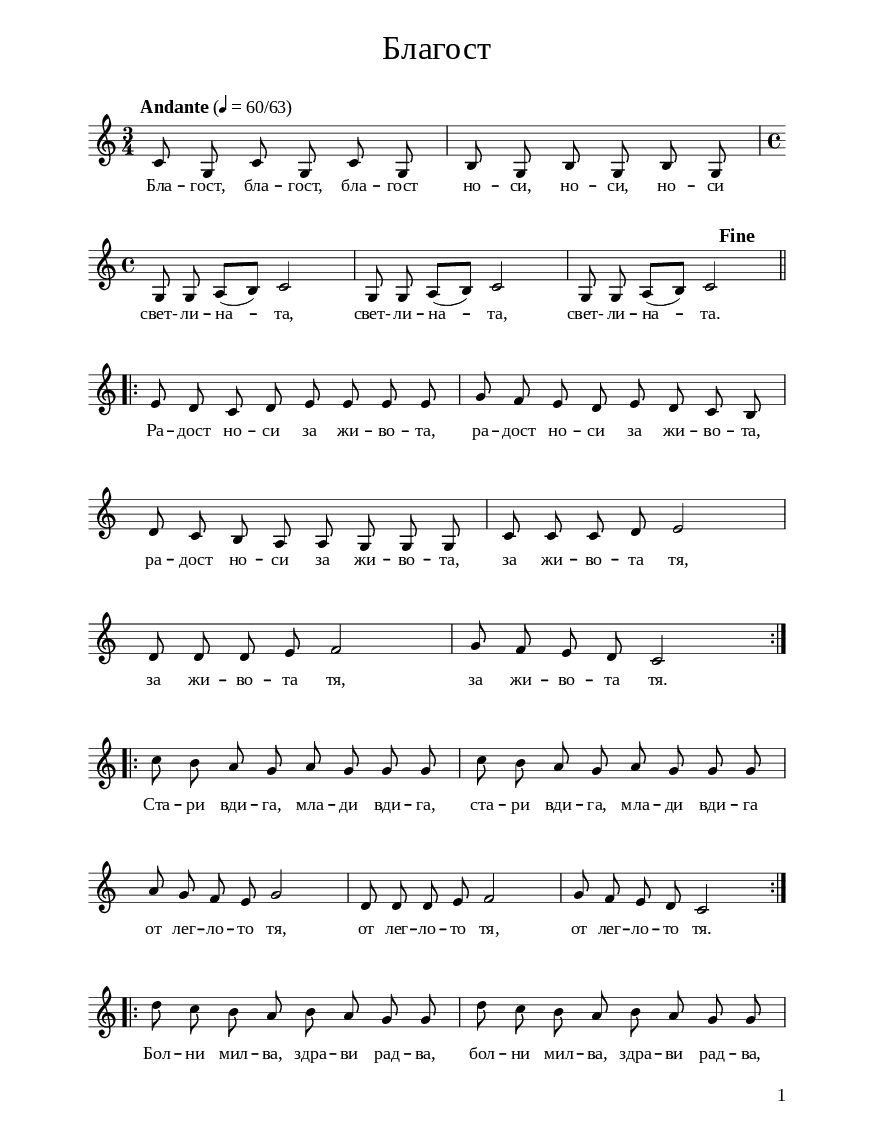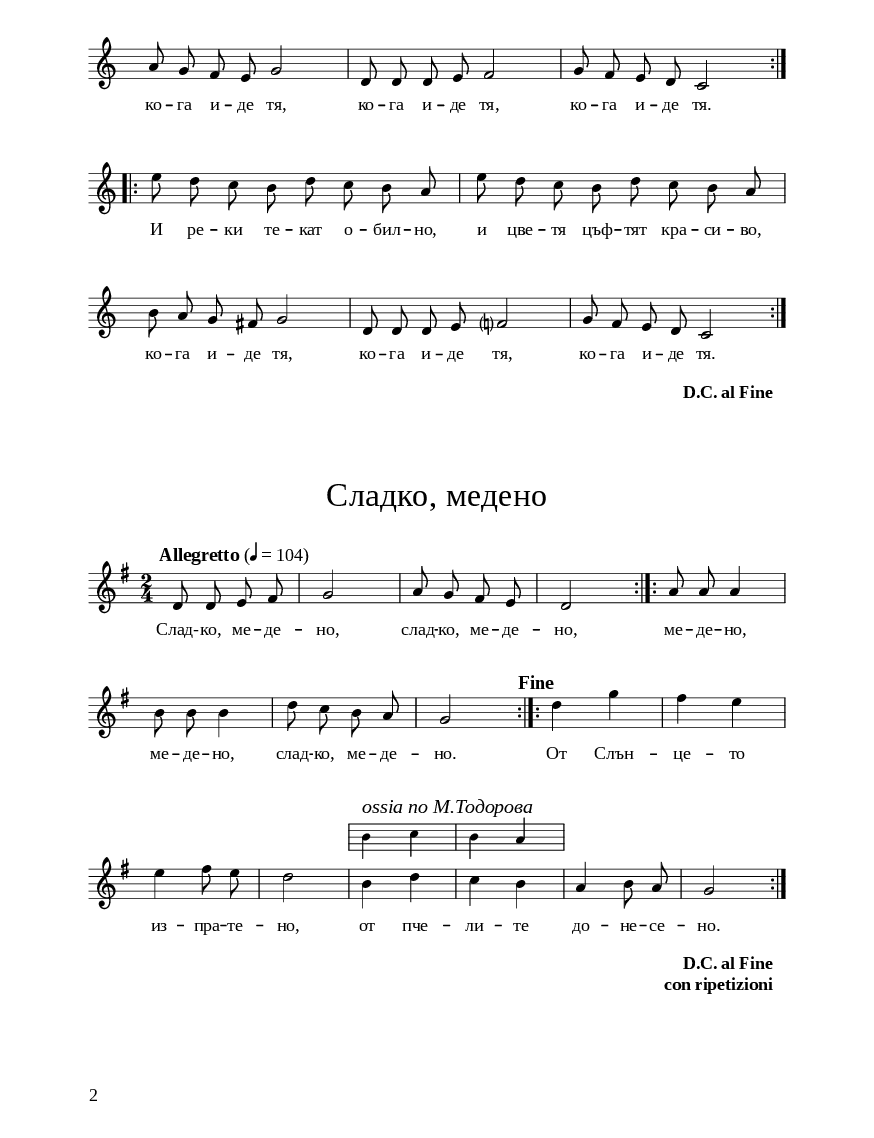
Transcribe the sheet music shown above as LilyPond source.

\version "2.24.3"

% include paper part and global functions
\include "include/globals.ily"

\bookpart {
  \label #'ref072
  \tocItem \markup "Благост"
  \include "include/bookpart-paper.ily"
  \score {
    \include "include/score-layout.ily"

    \new Voice \absolute {

      \clef treble
      \key c \major
      \time 3/4
      \tempoFunc "Andante" 4 "60/63"
      \autoBeamOff
      c'8 g c' g c' g | b8 g b g b g \break |

      \time 4/4  g8 g a [( b )] c'2 |g8 g a [( b )] c'2 | g8 g a [( b )]  \tempo"   Fine"c'2    \break |

      \bar ".|:-||"
      e'8 d' c' d' e' e' e' e' | g'8 f' e' d' e' d' c' b \break |

      d'8 c' b a a g g g |c'8 c' c' d' e'2 \break |

      d'8 d' d' e' f'2 | g'8 f' e' d' c'2 \break \bar ":|.:"



      c''8 b' a' g' a' g' g' g' |  c''8 b' a' g' a' g' g' g' \break |

      a'8 g' f' e' g'2 | d'8 d' d' e' f'2 | g'8 f' e' d' c'2
      \break |

      \bar ":|.:"
      d''8 c'' b' a' b' a' g' g' | d''8 c'' b' a' b' a' g' g' \break

      a'8 g' f' e' g'2 | d'8 d' d' e' f'2 | g'8 f' e' d' c'2
      \break |

      \bar ":|.:"
      e''8 d'' c'' b' d'' c'' b' a' | e''8 d'' c'' b' d'' c'' b' a' \break |

      b'8 a' g' fis' g'2 | d'8 d' d' e' f'?2 | g'8 f' e' d' c'2   \bar ":|.:"
      \break | % 27
    }

    \addlyrics {
      Бла -- гост,
      бла -- гост, бла -- гост но -- си, но -- си, но --
      си "свет-" -- ли -- на -- та, "свет-" -- ли -- на -- та,
      "свет-" -- ли -- на -- та. Ра -- дост но -- си за
      жи -- во -- та, ра -- дост но -- си за жи -- во
      -- та, ра -- дост но -- си за жи -- во -- та, за
      жи -- во -- та тя, за жи -- во -- та тя, за жи
      -- во -- та тя. Ста -- ри вди -- га, мла -- ди
      вди -- га, ста -- ри вди -- га, мла -- ди вди --
      га от лег -- ло -- то тя, от лег -- ло -- то
      тя, от лег -- ло -- то тя. Бол -- ни мил -- ва,
      здра -- ви рад -- ва, бол -- ни мил -- ва, здра --
      ви рад -- ва, ко -- га и -- де тя, ко -- га и
      -- де тя, ко -- га и -- де тя. И ре -- ки те
      -- кат о -- бил -- но, и цве -- тя цъф -- тят
      кра -- си -- во, ко -- га и -- де тя, ко -- га
      и -- де тя, ко -- га и -- де тя.
    }
    \header {
      title = \titleFunc #'ref_desc_5 "Благост" "Blagost"
    }

    \midi{}

  } % score

  \markup \dc-one "D.C. al Fine"

  \markup \empty-two
  \label #'ref073
  \tocItem \markup "Сладко медено"
  \include "include/bookpart-paper.ily"
  \score {
    \include "include/score-layout.ily"

    \new Staff = main \absolute {
      \clef treble
      \key g \major
      \time 2/4
      \tempoFunc "Allegretto" 4 "104"
      \autoBeamOff


      d'8 d' e' fis' |g'2 | a'8 g' fis' e' | d'2  \bar ":|.:"  |

      a'8 a' a'4 | \break  b'8 b' b'4 | d''8 c'' b' a' | \tempo "                 Fine" g'2  \bar ":|.:" |



      d''4 g'' | fis''4 e'' | \break

      e''4 fis''8 e'' | d''2  |

      <<
        {

          b'4 d'' | c''4 b' |
        }

        \new Staff \with {
          \override VerticalAxisGroup.default-staff-staff-spacing =
          #'((basic-distance . 4.5)
             (padding . -10))
          \remove "Time_signature_engraver"
          alignAboveContext = #"main"
          fontSize = #-1
          \override StaffSymbol.staff-space = #(magstep -4)
          \override StaffSymbol.thickness = #(magstep -4)
          firstClef = ##f
        }
        { b'4^\markup { \huge \italic "ossia по М.Тодорова" } c'' | b'4 a' | }
      >>



      a'4 b'8 a' | g'2
      \bar ":|."
    }

    \addlyrics {
      "Слад-" -- ко,
      ме -- де -- но, слад -- ко, ме -- де -- но, ме --
      де -- но, ме -- де -- но, слад -- ко, ме -- де --
      но. От Слън -- це -- то из -- пра -- те -- но,
      от пче -- ли -- те до -- не -- се -- но.
    }

    \header {
      title = \titleFunc #'ref_desc_13 "Сладко, медено" "Sladko, medeno"
    }

    \midi{}

  } % score
  \markup \dc-two "D.C. al Fine" "con ripetizioni"


} % bookpart
